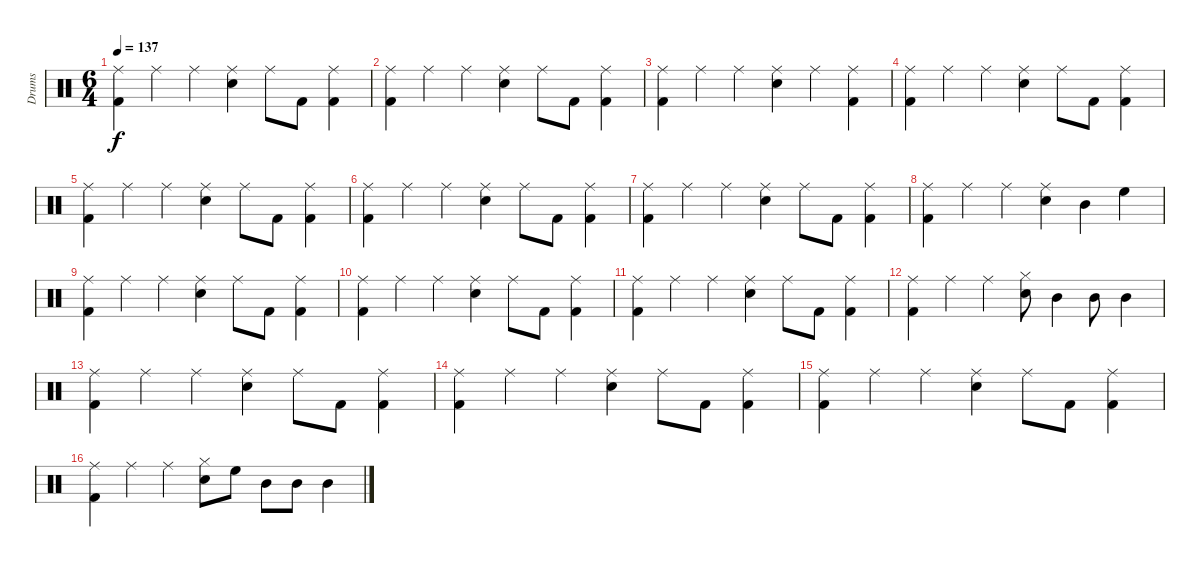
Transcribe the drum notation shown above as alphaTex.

\track ("Drums" "Drums") {instrument percussion}
\staff {score}
\articulation defaults
\ts (6 4)
\tempo 137
\clef neutral
\ks c
("Ride (middle)" "Kick (hit) 2").4{dy f} "Ride (middle)".4 "Ride (middle)".4 ("Ride (middle)" "Snare (hit) 2").4 "Ride (middle)".8 "Kick (hit) 2".8 ("Ride (middle)" "Kick (hit) 2").4 |
("Ride (middle)" "Kick (hit) 2").4 "Ride (middle)".4 "Ride (middle)".4 ("Ride (middle)" "Snare (hit) 2").4 "Ride (middle)".8 "Kick (hit) 2".8 ("Ride (middle)" "Kick (hit) 2").4 |
("Ride (middle)" "Kick (hit) 2").4 "Ride (middle)".4 "Ride (middle)".4 ("Ride (middle)" "Snare (hit) 2").4 "Ride (middle)".4 ("Ride (middle)" "Kick (hit) 2").4 |
("Ride (middle)" "Kick (hit) 2").4 "Ride (middle)".4 "Ride (middle)".4 ("Ride (middle)" "Snare (hit) 2").4 "Ride (middle)".8 "Kick (hit) 2".8 ("Ride (middle)" "Kick (hit) 2").4 |
("Ride (middle)" "Kick (hit) 2").4 "Ride (middle)".4 "Ride (middle)".4 ("Ride (middle)" "Snare (hit) 2").4 "Ride (middle)".8 "Kick (hit) 2".8 ("Ride (middle)" "Kick (hit) 2").4 |
("Ride (middle)" "Kick (hit) 2").4 "Ride (middle)".4 "Ride (middle)".4 ("Ride (middle)" "Snare (hit) 2").4 "Ride (middle)".8 "Kick (hit) 2".8 ("Ride (middle)" "Kick (hit) 2").4 |
("Ride (middle)" "Kick (hit) 2").4 "Ride (middle)".4 "Ride (middle)".4 ("Ride (middle)" "Snare (hit) 2").4 "Ride (middle)".8 "Kick (hit) 2".8 ("Ride (middle)" "Kick (hit) 2").4 |
("Ride (middle)" "Kick (hit) 2").4 "Ride (middle)".4 "Ride (middle)".4 ("Ride (middle)" "Snare (hit) 2").4 "Mid Tom (hit)".4 "High Floor Tom (hit)".4 |
("Ride (middle)" "Kick (hit) 2").4 "Ride (middle)".4 "Ride (middle)".4 ("Ride (middle)" "Snare (hit) 2").4 "Ride (middle)".8 "Kick (hit) 2".8 ("Ride (middle)" "Kick (hit) 2").4 |
("Ride (middle)" "Kick (hit) 2").4 "Ride (middle)".4 "Ride (middle)".4 ("Ride (middle)" "Snare (hit) 2").4 "Ride (middle)".8 "Kick (hit) 2".8 ("Ride (middle)" "Kick (hit) 2").4 |
("Ride (middle)" "Kick (hit) 2").4 "Ride (middle)".4 "Ride (middle)".4 ("Ride (middle)" "Snare (hit) 2").4 "Ride (middle)".8 "Kick (hit) 2".8 ("Ride (middle)" "Kick (hit) 2").4 |
("Ride (middle)" "Kick (hit) 2").4 "Ride (middle)".4 "Ride (middle)".4 ("Hi-Hat (closed)" "Snare (hit) 2").8 "Mid Tom (hit)".4 "Mid Tom (hit)".8 "Mid Tom (hit)".4 |
("Ride (middle)" "Kick (hit) 2").4 "Ride (middle)".4 "Ride (middle)".4 ("Ride (middle)" "Snare (hit) 2").4 "Ride (middle)".8 "Kick (hit) 2".8 ("Ride (middle)" "Kick (hit) 2").4 |
("Ride (middle)" "Kick (hit) 2").4 "Ride (middle)".4 "Ride (middle)".4 ("Ride (middle)" "Snare (hit) 2").4 "Ride (middle)".8 "Kick (hit) 2".8 ("Ride (middle)" "Kick (hit) 2").4 |
("Ride (middle)" "Kick (hit) 2").4 "Ride (middle)".4 "Ride (middle)".4 ("Ride (middle)" "Snare (hit) 2").4 "Ride (middle)".8 "Kick (hit) 2".8 ("Ride (middle)" "Kick (hit) 2").4 |
("Ride (middle)" "Kick (hit) 2").4 "Ride (middle)".4 "Ride (middle)".4 ("Hi-Hat (closed)" "Snare (hit) 2").8 "High Floor Tom (hit)".8 "Mid Tom (hit)".8 "Mid Tom (hit)".8 "Mid Tom (hit)".4
